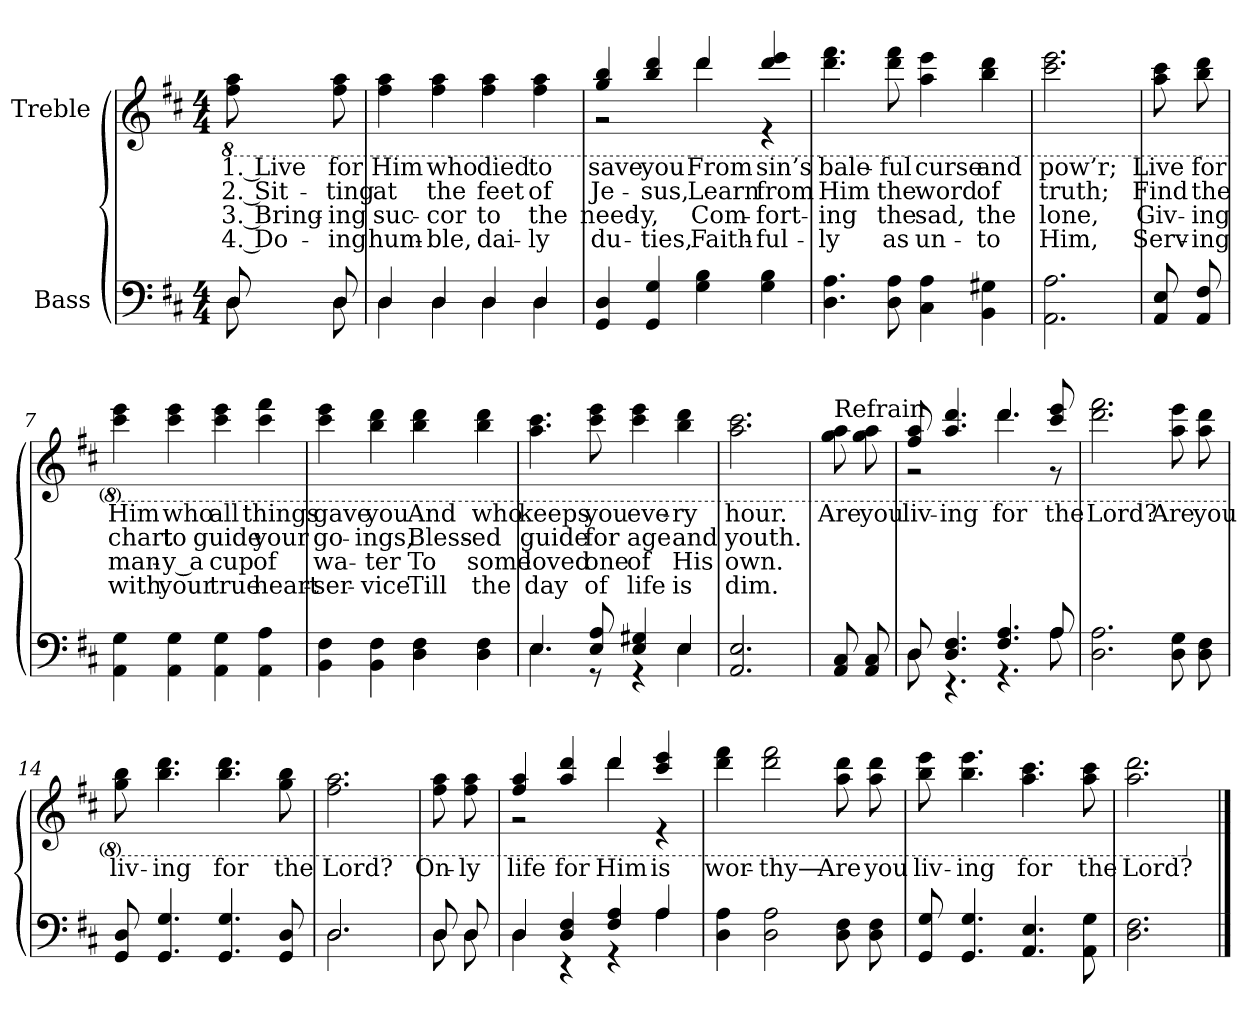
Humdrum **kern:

**kern	**kern	**text	**text	**text	**text
*part2	*part1	*part1	*part1	*part1	*part1
*staff2	*staff1	*staff1	*staff1	*staff1	*staff1
*I"Bass	*I"Treble	*	*	*	*
*clefF4	*clefG2	*	*	*	*
*k[f#c#]	*k[f#c#]	*	*	*	*
*D:	*D:	*	*	*	*
*M4/4	*M4/4	*	*	*	*
*MM90	*MM90	*	*	*	*
=1	=1	=1	=1	=1	=1
*^	*	*	*	*	*
*	*	*8ba	*	*	*	*
8DL	8DL	8f# 8aL	-1. Live	-2. Sit-	-3. Bring-	-4. Do-
8D	8D	8f# 8a	-for	-ting	-ing	-ing
=2	=2	=2	=2	=2	=2	=2
4D	4D	4f# 4a	-Him	-at	-suc-	-hum-
4D	4D	4f# 4a	-who	-the	-cor	-ble,
4D	4D	4f# 4a	-died	-feet	-to	-dai-
4D	4D	4f# 4a	-to	-of	-the	-ly
*v	*v	*	*	*	*	*
=3	=3	=3	=3	=3	=3
*	*^	*	*	*	*
4GG 4D	4g 4b	2r	-save	-Je-	-need-	-du-
4GG 4G	4b 4dd	.	-you	-sus,	-y,	-ties,
4G 4B	4dd	4dd	-From	-Learn	-Com-	-Faith-
4G 4B	4dd 4ee	4r	-sin’s	-from	-fort-	-ful-
*	*v	*v	*	*	*	*
=4	=4	=4	=4	=4	=4
4.D 4.A	4.dd 4.ff#	-bale-	-Him	-ing	-ly
8D 8A	8dd 8ff#	-ful	-the	-the	-as
4C# 4A	4a 4ee	-curse	-word	-sad,	-un-
4BB 4G#	4b 4dd	-and	-of	-the	-to
=5	=5	=5	=5	=5	=5
2.AA 2.A	2.cc# 2.ee	-pow’r;	-truth;	-lone,	-Him,
=6	=6	=6	=6	=6	=6
8AA 8EL	8a 8cc#L	-Live	-Find	-Giv-	-Serv-
8AA 8F#	8b 8dd	-for	-the	-ing	-ing
=7	=7	=7	=7	=7	=7
4AA 4G	4cc# 4ee	-Him	-chart	-man-	-with
4AA 4G	4cc# 4ee	-who	-to	-y a	-your
4AA 4G	4cc# 4ee	-all	-guide	-cup	-true
4AA 4A	4cc# 4ff#	-things	-your	-of	-heart-
=8	=8	=8	=8	=8	=8
4BB 4F#	4cc# 4ee	-gave	-go-	-wa-	-ser-
4BB 4F#	4b 4dd	-you	-ings,	-ter	-vice
4D 4F#	4b 4dd	-And	-Bless-	-To	-Till
4D 4F#	4b 4dd	-who	-ed	-some	-the
=9	=9	=9	=9	=9	=9
*^	*	*	*	*	*
4.E	4.E	4.a 4.cc#	-keeps	-guide	-loved	-day
8E 8A	8r	8cc# 8ee	-you	-for	-one	-of
4E 4G#	4r	4cc# 4ee	-eve-	-age	-of	-life
4E	4E	4b 4dd	-ry	-and	-His	-is
*v	*v	*	*	*	*	*
=10	=10	=10	=10	=10	=10
2.AA 2.E	2.a 2.cc#	-hour.	-youth.	-own.	-dim.
=11	=11	=11	=11	=11	=11
!	!LO:TX:a:t=Refrain	!	!	!	!
8AA 8C#L	8g 8aL	-Are	.	.	.
8AA 8C#	8g 8a	-you	.	.	.
=12	=12	=12	=12	=12	=12
*^	*^	*	*	*	*
8DL	8DL	8f# 8aL	2r	-liv-	.	.	.
4.D 4.F#	4.r	4.a 4.dd	.	-ing	.	.	.
4.F# 4.A	4.r	4.dd	4.dd	-for	.	.	.
8A	8A	8cc# 8ee	8r	-the	.	.	.
*v	*v	*	*	*	*	*	*
*	*v	*v	*	*	*	*
=13	=13	=13	=13	=13	=13
2.D 2.A	2.dd 2.ff#	-Lord?	.	.	.
8D 8G	8a 8ee	-Are	.	.	.
8D 8F#	8a 8dd	-you	.	.	.
=14	=14	=14	=14	=14	=14
8GG 8DL	8g 8bL	-liv-	.	.	.
4.GG 4.G	4.b 4.dd	-ing	.	.	.
4.GG 4.G	4.b 4.dd	-for	.	.	.
8GG 8D	8g 8b	-the	.	.	.
=15	=15	=15	=15	=15	=15
*^	*	*	*	*	*
2.D	2.D	2.f# 2.a	-Lord?	.	.	.
=16	=16	=16	=16	=16	=16	=16
8DL	8DL	8f# 8aL	-On-	.	.	.
8D	8D	8f# 8a	-ly	.	.	.
=17	=17	=17	=17	=17	=17	=17
*	*	*^	*	*	*	*
4D	4D	4f# 4a	2r	-life	.	.	.
4D 4F#	4r	4a 4dd	.	-for	.	.	.
4F# 4A	4r	4dd	4dd	-Him	.	.	.
4A	4A	4cc# 4ee	4r	-is	.	.	.
*v	*v	*	*	*	*	*	*
*	*v	*v	*	*	*	*
=18	=18	=18	=18	=18	=18
4D 4A	4dd 4ff#	-wor-	.	.	.
2D 2A	2dd 2ff#	-thy—	.	.	.
8D 8F#	8a 8dd	-Are	.	.	.
8D 8F#	8a 8dd	-you	.	.	.
=19	=19	=19	=19	=19	=19
8GG 8GL	8b 8eeL	-liv-	.	.	.
4.GG 4.G	4.b 4.ee	-ing	.	.	.
4.AA 4.E	4.a 4.cc#	-for	.	.	.
8AA 8G	8a 8cc#	-the	.	.	.
=20	=20	=20	=20	=20	=20
2.D 2.F#	2.a 2.dd	-Lord?	.	.	.
*	*X8ba	*	*	*	*
==	==	==	==	==	==
*-	*-	*-	*-	*-	*-
